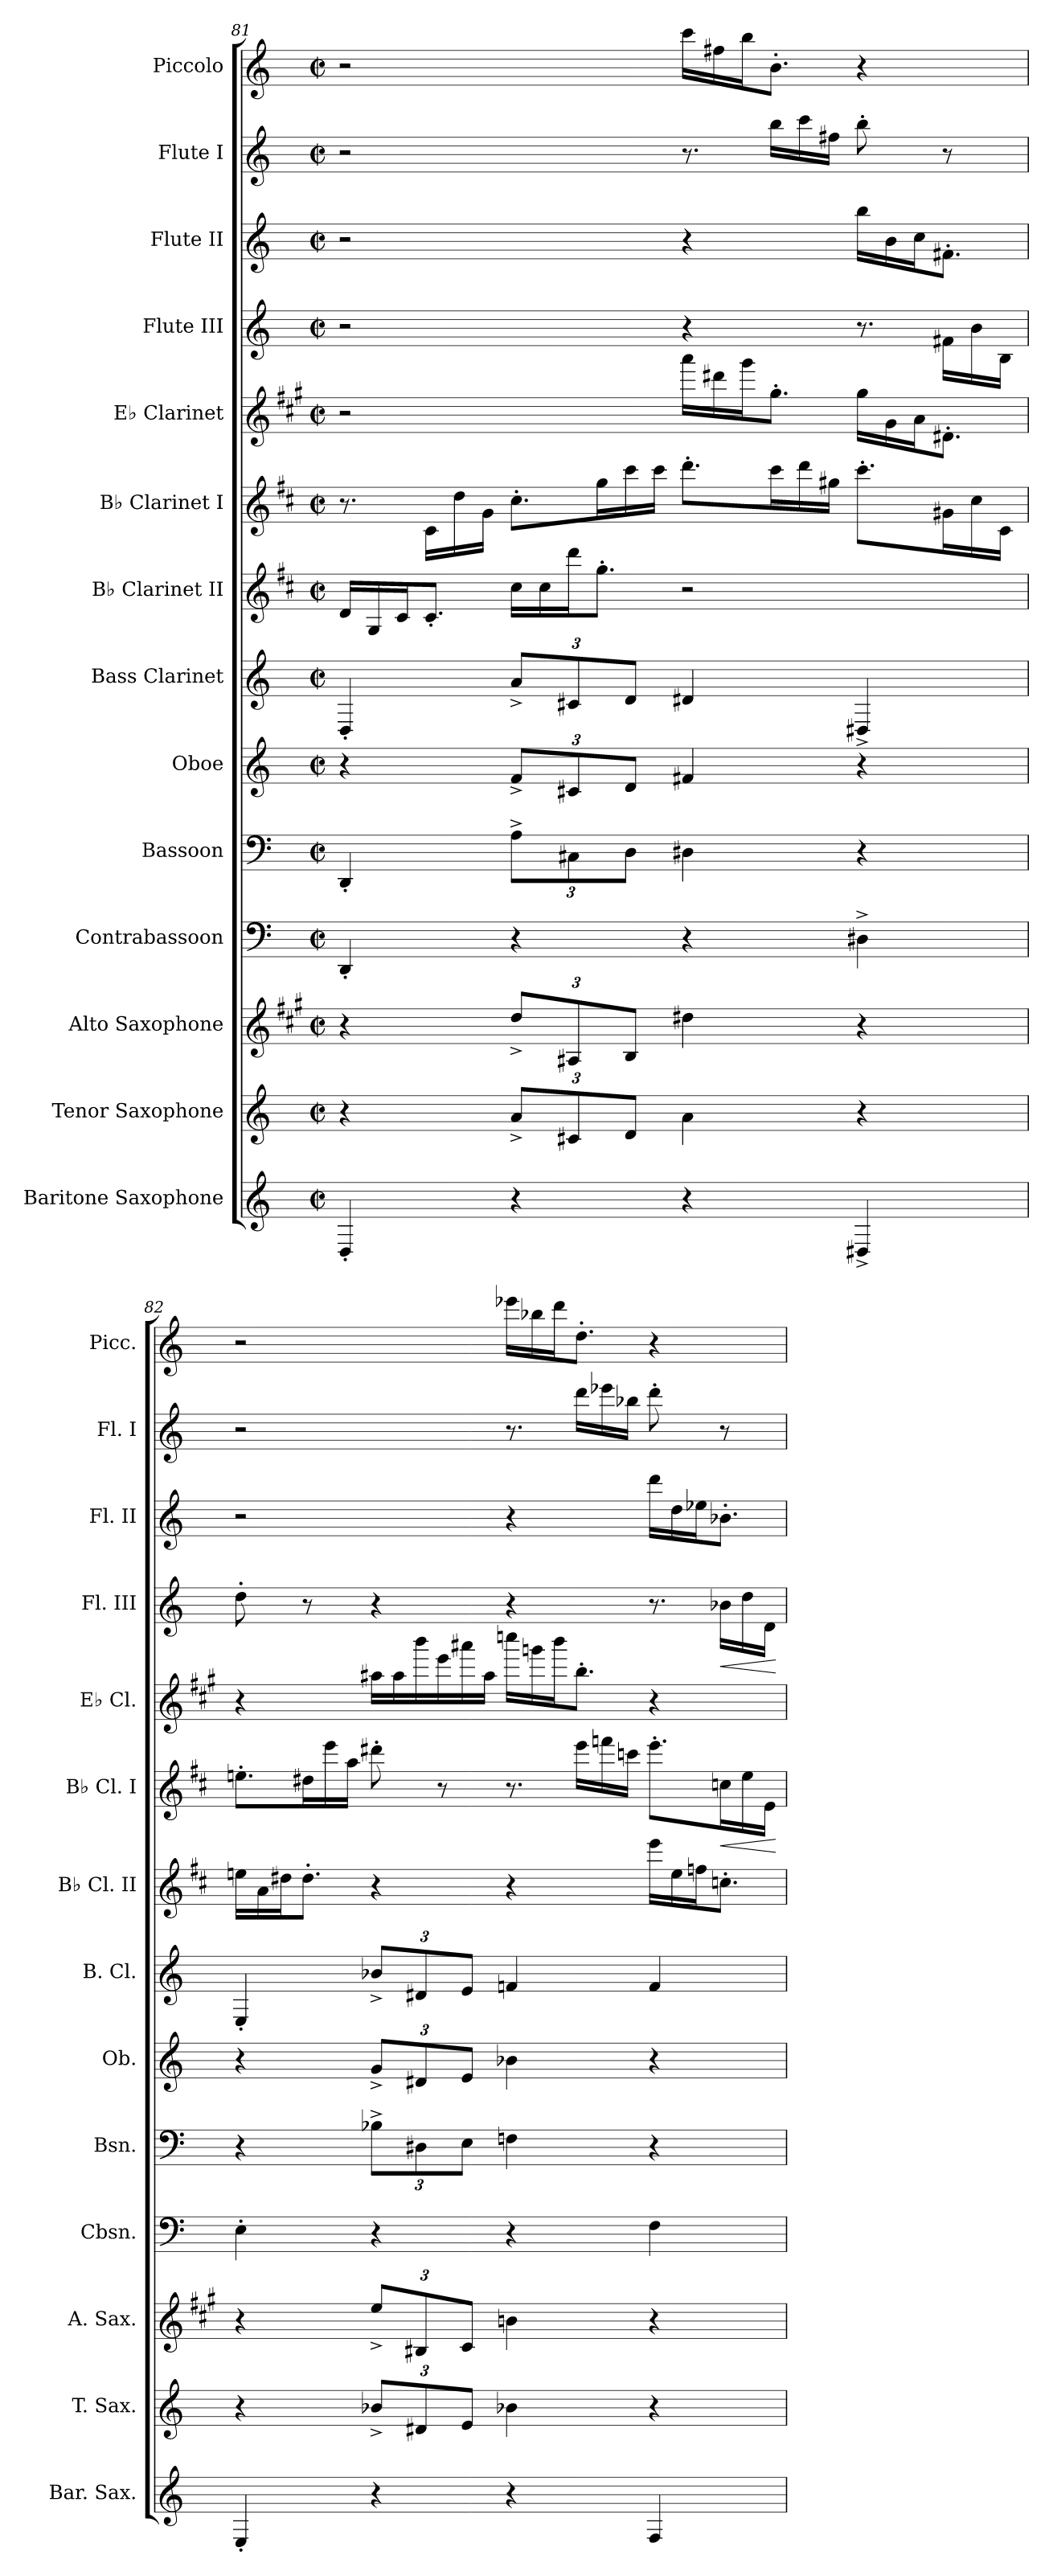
**kern	**kern	**kern	**kern	**kern	**kern	**kern	**kern	**kern	**dynam	**kern	**kern	**dynam	**kern	**kern	**kern
*part14	*part13	*part12	*part11	*part10	*part9	*part8	*part7	*part6	*part6	*part5	*part4	*part4	*part3	*part2	*part1
*staff14	*staff13	*staff12	*staff11	*staff10	*staff9	*staff8	*staff7	*staff6	*staff6	*staff5	*staff4	*staff4	*staff3	*staff2	*staff1
*I"Baritone Saxophone	*I"Tenor Saxophone	*I"Alto Saxophone	*I"Contrabassoon	*I"Bassoon	*I"Oboe	*I"Bass Clarinet	*I"B♭ Clarinet II	*I"B♭ Clarinet I	*	*I"E♭ Clarinet	*I"Flute III	*	*I"Flute II	*I"Flute I	*I"Piccolo
*I'Bar. Sax.	*I'T. Sax.	*I'A. Sax.	*I'Cbsn.	*I'Bsn.	*I'Ob.	*I'B. Cl.	*I'B♭ Cl. II	*I'B♭ Cl. I	*	*I'E♭ Cl.	*I'Fl. III	*	*I'Fl. II	*I'Fl. I	*I'Picc.
*clefG2	*clefG2	*clefG2	*clefF4	*clefF4	*clefG2	*clefG2	*clefG2	*clefG2	*	*clefG2	*clefG2	*	*clefG2	*clefG2	*clefG2
*ITrd12c21	*ITrd8c14	*ITrd5c9	*ITrd7c12	*	*	*ITrd8c14	*ITrd1c2	*ITrd1c2	*	*ITrd-2c-3	*	*	*	*	*ITrd-7c-12
*k[]	*k[]	*k[]	*k[]	*k[]	*k[]	*k[]	*k[]	*k[]	*	*k[]	*k[]	*	*k[]	*k[]	*k[]
*M2/2	*M2/2	*M2/2	*M2/2	*M2/2	*M2/2	*M2/2	*M2/2	*M2/2	*	*M2/2	*M2/2	*	*M2/2	*M2/2	*M2/2
*met(c|)	*met(c|)	*met(c|)	*met(c|)	*met(c|)	*met(c|)	*met(c|)	*met(c|)	*met(c|)	*	*met(c|)	*met(c|)	*	*met(c|)	*met(c|)	*met(c|)
*	*	*	*	*	*	*	*Xtuplet	*Xtuplet	*	*	*	*	*	*	*
=81	=81	=81	=81	=81	=81	=81	=81	=81	=81	=81	=81	=81	=81	=81	=81
4DD'/	4r	4r	4DDD'/	4DD'/	4r	4DD'/	24c/LL	12.r	.	2r	2r	.	2r	2r	2r
.	.	.	.	.	.	.	24F/	.	.	.	.	.	.	.	.
.	.	.	.	.	.	.	24B/J	.	.	.	.	.	.	.	.
.	.	.	.	.	.	.	12.B'/J	24B\LL	.	.	.	.	.	.	.
.	.	.	.	.	.	.	.	24cc\	.	.	.	.	.	.	.
.	.	.	.	.	.	.	.	24f\JJ	.	.	.	.	.	.	.
*	*Xbrackettup	*Xbrackettup	*	*Xbrackettup	*Xbrackettup	*Xbrackettup	*	*	*	*	*	*	*	*	*
4r	12A^/L	12f^/L	4r	12A^\L	12f^/L	12A^/L	24b\LL	12.b'\L	.	.	.	.	.	.	.
.	.	.	.	.	.	.	24b\	.	.	.	.	.	.	.	.
.	12C#X/	12C#X/	.	12C#X\	12c#X/	12C#X/	24ccc\J	.	.	.	.	.	.	.	.
.	.	.	.	.	.	.	12.ff'\J	24ff\L	.	.	.	.	.	.	.
.	12D/J	12D/J	.	12D\J	12d/J	12D/J	.	24bb\	.	.	.	.	.	.	.
.	.	.	.	.	.	.	.	24bb\JJ	.	.	.	.	.	.	.
*	*	*	*	*	*	*	*	*	*	*Xtuplet	*	*	*	*Xtuplet	*Xtuplet
4r	4A\	4f#X\	4r	4D#X\	4f#X/	4D#X/	2r	12.ccc'\L	.	24cccc\LL	4r	.	4r	12.r	24cccc\LL
.	.	.	.	.	.	.	.	.	.	24fff#X\	.	.	.	.	24fff#X\
.	.	.	.	.	.	.	.	.	.	24bbb\J	.	.	.	.	24bbb\J
.	.	.	.	.	.	.	.	24bb\L	.	12.bb'\J	.	.	.	24bb\LL	12.bb'\J
.	.	.	.	.	.	.	.	24ccc\	.	.	.	.	.	24ccc\	.
.	.	.	.	.	.	.	.	24ff#X\JJ	.	.	.	.	.	24ff#X\JJ	.
*	*	*	*	*	*	*	*	*	*	*	*Xtuplet	*	*Xtuplet	*	*
4DD#X^/	4r	4r	4DD#X^\	4r	4r	4DD#X^/	.	12.bb'\L	.	24bb\LL	12.r	.	24bb\LL	8bb'\	4r
.	.	.	.	.	.	.	.	.	.	24b\	.	.	24b\	.	.
.	.	.	.	.	.	.	.	.	.	24cc\J	.	.	24cc\J	.	.
.	.	.	.	.	.	.	.	24f#X\L	.	12.f#X'\J	24f#X\LL	.	12.f#X'\J	8r	.
.	.	.	.	.	.	.	.	24b\	.	.	24b\	.	.	.	.
.	.	.	.	.	.	.	.	24B\JJ	.	.	24B\JJ	.	.	.	.
!!LO:PB:g=z
=82	=82	=82	=82	=82	=82	=82	=82	=82	=82	=82	=82	=82	=82	=82	=82
4EE'/	4r	4r	4EE'\	4r	4r	4EE'/	24ddn\LL	12.ddn'\L	.	4r	8dd'\	.	2r	2r	2r
.	.	.	.	.	.	.	24g\	.	.	.	.	.	.	.	.
.	.	.	.	.	.	.	24cc#X\J	.	.	.	.	.	.	.	.
.	.	.	.	.	.	.	12.cc#'\J	24cc#X\L	.	.	8r	.	.	.	.
.	.	.	.	.	.	.	.	24ddd\	.	.	.	.	.	.	.
.	.	.	.	.	.	.	.	24gg\JJ	.	.	.	.	.	.	.
4r	12B-X^/L	12g^/L	4r	12B-X^\L	12g^/L	12B-X^/L	4r	8ccc#X'\	.	24ccc#X\LL	4r	.	.	.	.
.	.	.	.	.	.	.	.	.	.	24ccc#\	.	.	.	.	.
.	12D#X/	12D#X/	.	12D#X\	12d#X/	12D#X/	.	.	.	24dddd\	.	.	.	.	.
.	.	.	.	.	.	.	.	8r	.	24ggg\	.	.	.	.	.
.	12E/J	12E/J	.	12E\J	12e/J	12E/J	.	.	.	24cccc#X\	.	.	.	.	.
.	.	.	.	.	.	.	.	.	.	24ccc#\JJ	.	.	.	.	.
4r	4B-X\	4dn\	4r	4Fn\	4b-X\	4Fn/	4r	12.r	.	24eeee-X\LL	4r	.	4r	12.r	24eeee-X\LL
.	.	.	.	.	.	.	.	.	.	24bbb-X\	.	.	.	.	24bbb-X\
.	.	.	.	.	.	.	.	.	.	24dddd\J	.	.	.	.	24dddd\J
.	.	.	.	.	.	.	.	24ddd\LL	.	12.ddd'\J	.	.	.	24ddd\LL	12.ddd'\J
.	.	.	.	.	.	.	.	24eee-X\	.	.	.	.	.	24eee-X\	.
.	.	.	.	.	.	.	.	24bb-X\JJ	.	.	.	.	.	24bb-X\JJ	.
4FF/	4r	4r	4FF\	4r	4r	4F/	24ddd\LL	12.ddd'\L	.	4r	12.r	.	24ddd\LL	8ddd'\	4r
.	.	.	.	.	.	.	24dd\	.	.	.	.	.	24dd\	.	.
.	.	.	.	.	.	.	24ee-X\J	.	.	.	.	.	24ee-X\J	.	.
!	!	!	!	!	!	!	!	!	!LO:HP:b	!	!	!LO:HP:b	!	!	!
.	.	.	.	.	.	.	12.b-X'\J	24b-X\L	<	.	24b-X\LL	<	12.b-X'\J	8r	.
.	.	.	.	.	.	.	.	24dd\	.	.	24dd\	.	.	.	.
.	.	.	.	.	.	.	.	24d\JJ	.	.	24d\JJ	.	.	.	.
.	.	.	.	.	.	.	.	.	[	.	.	[	.	.	.
=	=	=	=	=	=	=	=	=	=	=	=	=	=	=	=
*-	*-	*-	*-	*-	*-	*-	*-	*-	*-	*-	*-	*-	*-	*-	*-
